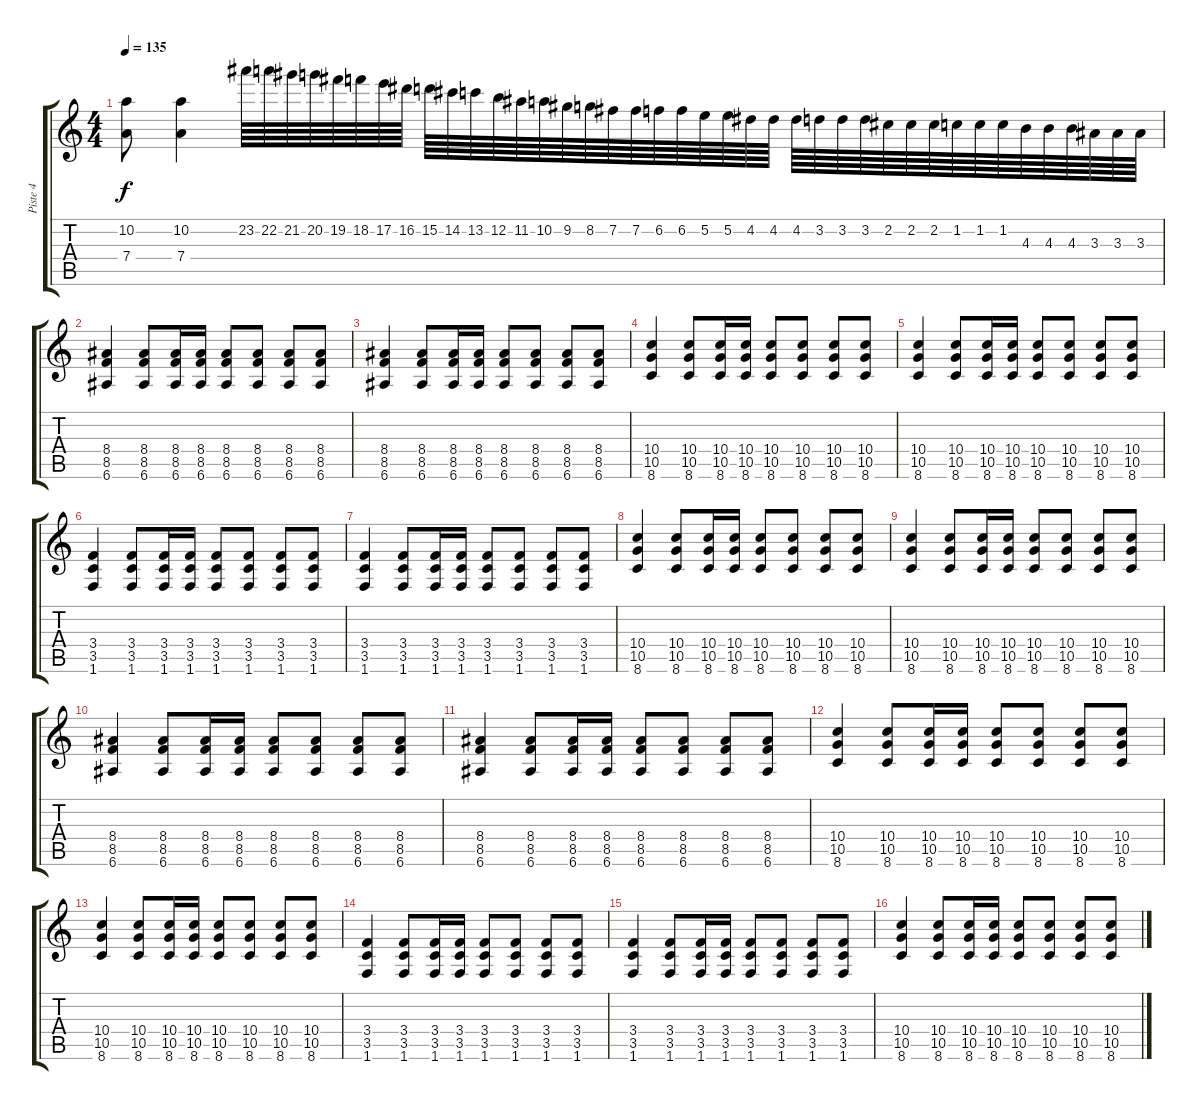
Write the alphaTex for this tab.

\track ("Piste 4" "Piste 4") {instrument distortionguitar}
\staff {score tabs}
\tuning (E4 B3 G3 D3 A2 E2) {hide}
\ts (4 4)
\tempo 135
\clef g2
\ks c
(10.2{t} 7.4{t}).8{dy f} (10.2 7.4).4 23.2.64 22.2.64 21.2.64 20.2.64 19.2.64 18.2.64 17.2.64 16.2.64 15.2.64 14.2.64 13.2.64 12.2.64 11.2.64 10.2.64 9.2.64 8.2.64 7.2.64 7.2.64 6.2.64 6.2.64 5.2.64 5.2.64 4.2.64 4.2.64 4.2.64 3.2.64 3.2.64 3.2.64 2.2.64 2.2.64 2.2.64 1.2.64 1.2.64 1.2.64 4.3.64 4.3.64 4.3.64 3.3.64 3.3.64 3.3.64 |
(8.4 8.5 6.6).4 (8.4 8.5 6.6).8 (8.4 8.5 6.6).16 (8.4 8.5 6.6).16 (8.4 8.5 6.6).8 (8.4 8.5 6.6).8 (8.4 8.5 6.6).8 (8.4 8.5 6.6).8 |
(8.4 8.5 6.6).4 (8.4 8.5 6.6).8 (8.4 8.5 6.6).16 (8.4 8.5 6.6).16 (8.4 8.5 6.6).8 (8.4 8.5 6.6).8 (8.4 8.5 6.6).8 (8.4 8.5 6.6).8 |
(10.4 10.5 8.6).4 (10.4 10.5 8.6).8 (10.4 10.5 8.6).16 (10.4 10.5 8.6).16 (10.4 10.5 8.6).8 (10.4 10.5 8.6).8 (10.4 10.5 8.6).8 (10.4 10.5 8.6).8 |
(10.4 10.5 8.6).4 (10.4 10.5 8.6).8 (10.4 10.5 8.6).16 (10.4 10.5 8.6).16 (10.4 10.5 8.6).8 (10.4 10.5 8.6).8 (10.4 10.5 8.6).8 (10.4 10.5 8.6).8 |
(3.4 3.5 1.6).4 (3.4 3.5 1.6).8 (3.4 3.5 1.6).16 (3.4 3.5 1.6).16 (3.4 3.5 1.6).8 (3.4 3.5 1.6).8 (3.4 3.5 1.6).8 (3.4 3.5 1.6).8 |
(3.4 3.5 1.6).4 (3.4 3.5 1.6).8 (3.4 3.5 1.6).16 (3.4 3.5 1.6).16 (3.4 3.5 1.6).8 (3.4 3.5 1.6).8 (3.4 3.5 1.6).8 (3.4 3.5 1.6).8 |
(10.4 10.5 8.6).4 (10.4 10.5 8.6).8 (10.4 10.5 8.6).16 (10.4 10.5 8.6).16 (10.4 10.5 8.6).8 (10.4 10.5 8.6).8 (10.4 10.5 8.6).8 (10.4 10.5 8.6).8 |
(10.4 10.5 8.6).4 (10.4 10.5 8.6).8 (10.4 10.5 8.6).16 (10.4 10.5 8.6).16 (10.4 10.5 8.6).8 (10.4 10.5 8.6).8 (10.4 10.5 8.6).8 (10.4 10.5 8.6).8 |
(8.4 8.5 6.6).4 (8.4 8.5 6.6).8 (8.4 8.5 6.6).16 (8.4 8.5 6.6).16 (8.4 8.5 6.6).8 (8.4 8.5 6.6).8 (8.4 8.5 6.6).8 (8.4 8.5 6.6).8 |
(8.4 8.5 6.6).4 (8.4 8.5 6.6).8 (8.4 8.5 6.6).16 (8.4 8.5 6.6).16 (8.4 8.5 6.6).8 (8.4 8.5 6.6).8 (8.4 8.5 6.6).8 (8.4 8.5 6.6).8 |
(10.4 10.5 8.6).4 (10.4 10.5 8.6).8 (10.4 10.5 8.6).16 (10.4 10.5 8.6).16 (10.4 10.5 8.6).8 (10.4 10.5 8.6).8 (10.4 10.5 8.6).8 (10.4 10.5 8.6).8 |
(10.4 10.5 8.6).4 (10.4 10.5 8.6).8 (10.4 10.5 8.6).16 (10.4 10.5 8.6).16 (10.4 10.5 8.6).8 (10.4 10.5 8.6).8 (10.4 10.5 8.6).8 (10.4 10.5 8.6).8 |
(3.4 3.5 1.6).4 (3.4 3.5 1.6).8 (3.4 3.5 1.6).16 (3.4 3.5 1.6).16 (3.4 3.5 1.6).8 (3.4 3.5 1.6).8 (3.4 3.5 1.6).8 (3.4 3.5 1.6).8 |
(3.4 3.5 1.6).4 (3.4 3.5 1.6).8 (3.4 3.5 1.6).16 (3.4 3.5 1.6).16 (3.4 3.5 1.6).8 (3.4 3.5 1.6).8 (3.4 3.5 1.6).8 (3.4 3.5 1.6).8 |
(10.4 10.5 8.6).4 (10.4 10.5 8.6).8 (10.4 10.5 8.6).16 (10.4 10.5 8.6).16 (10.4 10.5 8.6).8 (10.4 10.5 8.6).8 (10.4 10.5 8.6).8 (10.4 10.5 8.6).8
